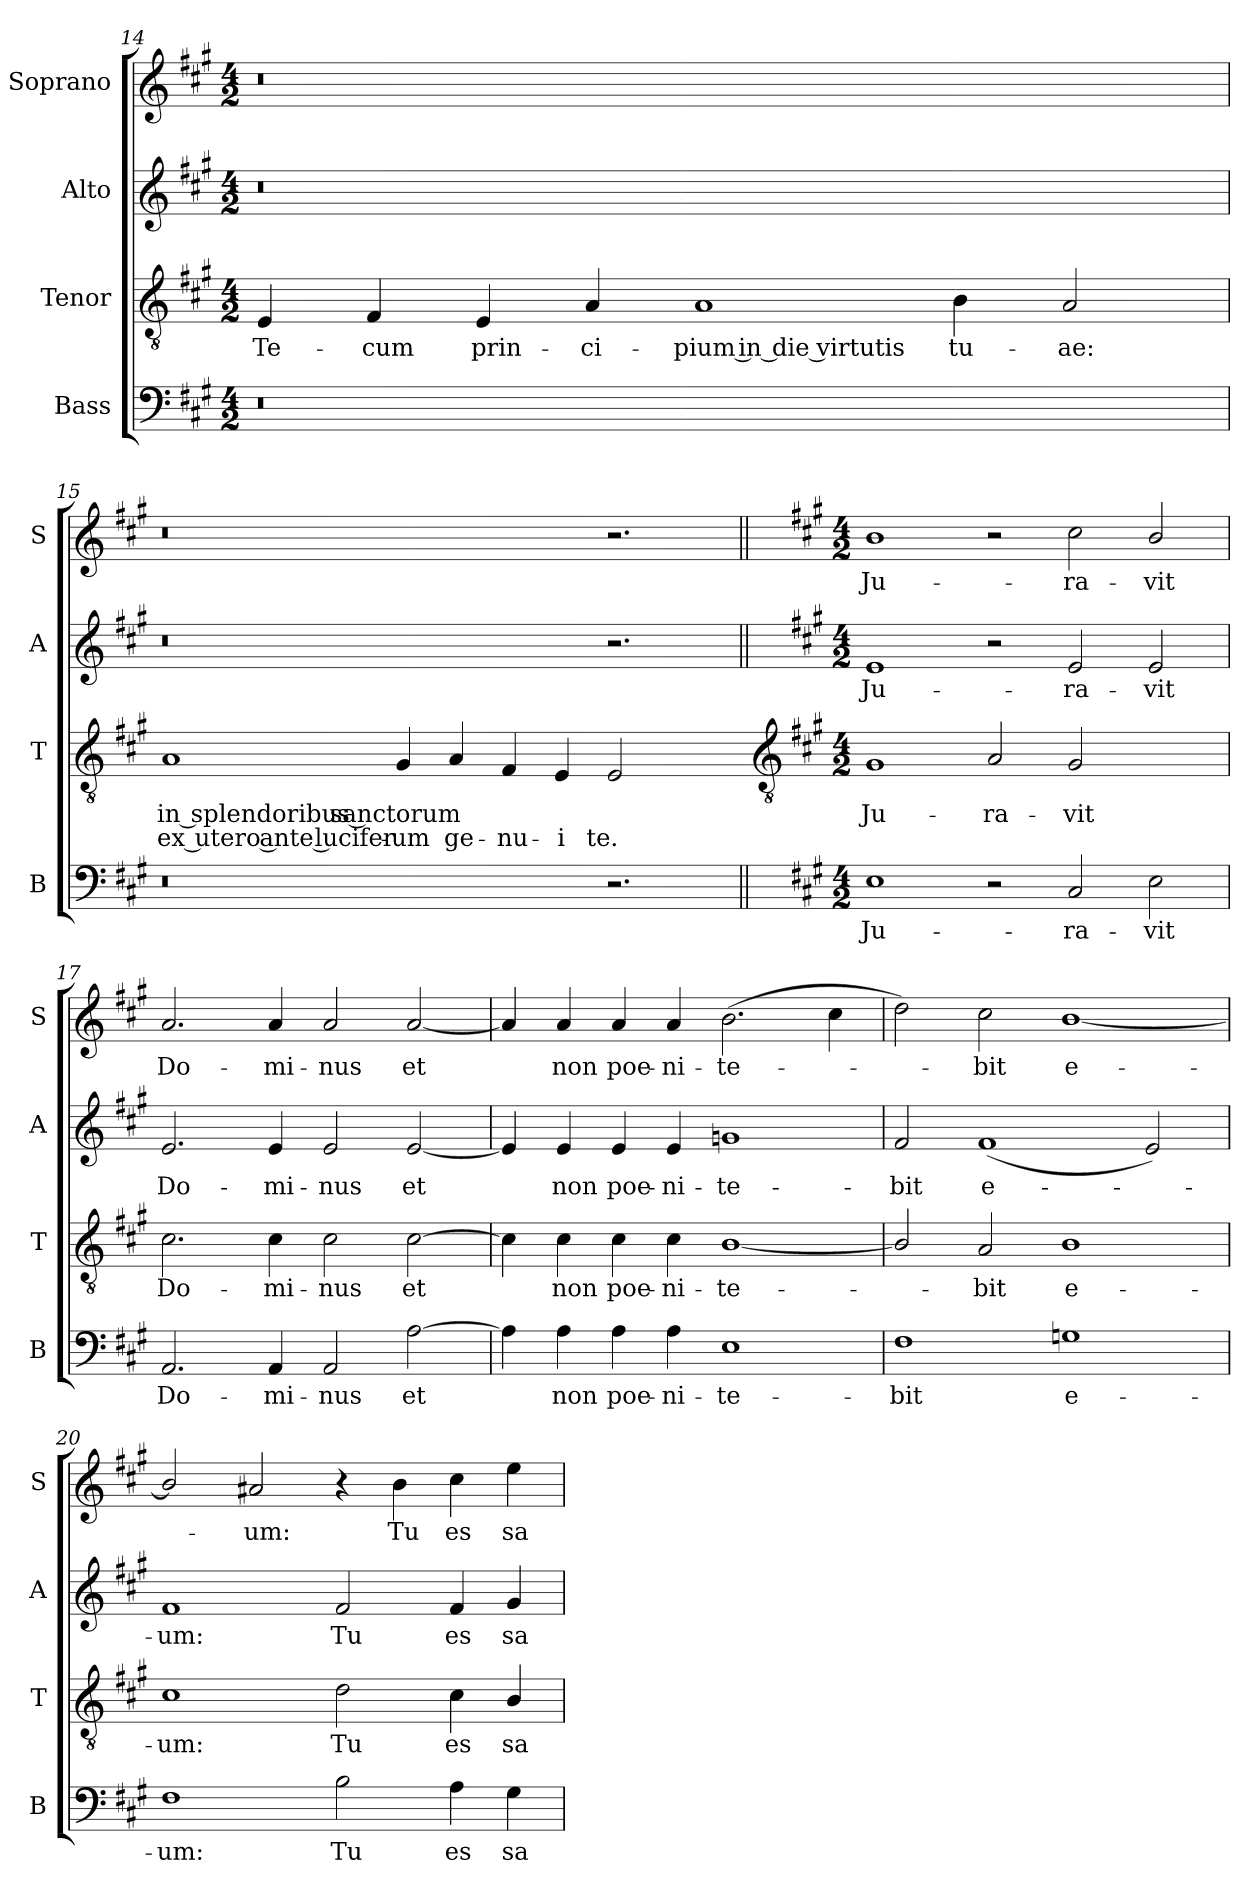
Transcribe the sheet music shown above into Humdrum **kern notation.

**kern	**text	**kern	**text	**text	**kern	**text	**kern	**text
*part4	*part4	*part3	*part3	*part3	*part2	*part2	*part1	*part1
*staff4	*staff4	*staff3	*staff3	*staff3	*staff2	*staff2	*staff1	*staff1
*I"Bass	*	*I"Tenor	*	*	*I"Alto	*	*I"Soprano	*
*I'B	*	*I'T	*	*	*I'A	*	*I'S	*
!!LO:LB:g=z
*clefF4	*	*clefGv2	*	*	*clefG2	*	*clefG2	*
*k[f#c#g#]	*	*k[f#c#g#]	*	*	*k[f#c#g#]	*	*k[f#c#g#]	*
*A:	*	*A:	*	*	*A:	*	*A:	*
*M4/2	*	*M4/2	*	*	*M4/2	*	*M4/2	*
=14	=14	=14	=14	=14	=14	=14	=14	=14
!	!	!	!LO:LY:b	!	!	!	!	!
0r	.	4E	Te-	.	0r	.	0r	.
!	!	!	!LO:LY:b	!	!	!	!	!
.	.	4F#	-cum	.	.	.	.	.
!	!	!	!LO:LY:b	!	!	!	!	!
.	.	4E	prin-	.	.	.	.	.
!	!	!	!LO:LY:b	!	!	!	!	!
.	.	4A	-ci-	.	.	.	.	.
!	!	!	!LO:LY:b	!	!	!	!	!
.	.	1A	-pium in die virtutis	.	.	.	.	.
!	!	!	!LO:LY:b	!	!	!	!	!
2.ryy	.	4B	tu-	.	2.ryy	.	2.ryy	.
!	!	!	!LO:LY:b	!	!	!	!	!
.	.	2A	-ae:	.	.	.	.	.
=15	=15	=15	=15	=15	=15	=15	=15	=15
!	!	!	!LO:LY:b	!LO:LY:b	!	!	!	!
0r	.	1A	in splendoribus sanctorum	ex utero ante lucifer-	0r	.	0r	.
!	!	!	!	!LO:LY:b	!	!	!	!
.	.	4G#	.	-um	.	.	.	.
!	!	!	!	!LO:LY:b	!	!	!	!
.	.	4A	.	ge-	.	.	.	.
!	!	!	!	!LO:LY:b	!	!	!	!
.	.	4F#	.	-nu-	.	.	.	.
!	!	!	!	!LO:LY:b	!	!	!	!
.	.	4E	.	-i	.	.	.	.
!	!	!	!	!LO:LY:b	!	!	!	!
2.r	.	2E	.	te.	2.r	.	2.r	.
.	.	4ryy	.	.	.	.	.	.
!!LO:LB:g=z
=16||	=16||	=16-	=16||	=16||	=16||	=16||	=16||	=16||
*	*	*clefGv2	*	*	*	*	*	*
*k[f#c#g#]	*	*	*	*	*k[f#c#g#]	*	*k[f#c#g#]	*
*A:	*	*	*	*	*A:	*	*A:	*
*M4/2	*	*M4/2	*	*	*M4/2	*	*M4/2	*
!	!LO:LY:b	!	!LO:LY:b	!	!	!LO:LY:b	!	!LO:LY:b
1E	Ju-	1G#	Ju-	.	1e	Ju-	1b	Ju-
!	!	!	!LO:LY:b	!	!	!	!	!
2r	.	2A	-ra-	.	2r	.	2r	.
!	!LO:LY:b	!	!LO:LY:b	!	!	!LO:LY:b	!	!LO:LY:b
2C#	-ra-	2G#	-vit	.	2e	-ra-	2cc#	-ra-
!	!LO:LY:b	!	!	!	!	!LO:LY:b	!	!LO:LY:b
2E	-vit	2ryy	.	.	2e	-vit	2b/	-vit
=17	=17	=17	=17	=17	=17	=17	=17	=17
!	!LO:LY:b	!	!LO:LY:b	!	!	!LO:LY:b	!	!LO:LY:b
2.AA	Do-	2.c#	Do-	.	2.e	Do-	2.a	Do-
!	!LO:LY:b	!	!LO:LY:b	!	!	!LO:LY:b	!	!LO:LY:b
4AA	-mi-	4c#	-mi-	.	4e	-mi-	4a	-mi-
!	!LO:LY:b	!	!LO:LY:b	!	!	!LO:LY:b	!	!LO:LY:b
2AA	-nus	2c#	-nus	.	2e	-nus	2a	-nus
!	!LO:LY:b	!	!LO:LY:b	!	!	!LO:LY:b	!	!LO:LY:b
[2A	et	[2c#	et	.	[2e	et	[2a	et
=18	=18	=18	=18	=18	=18	=18	=18	=18
4A]	.	4c#]	.	.	4e]	.	4a]	.
!	!LO:LY:b	!	!LO:LY:b	!	!	!LO:LY:b	!	!LO:LY:b
4A	non	4c#	non	.	4e	non	4a	non
!	!LO:LY:b	!	!LO:LY:b	!	!	!LO:LY:b	!	!LO:LY:b
4A	poe-	4c#	poe-	.	4e	poe-	4a	poe-
!	!LO:LY:b	!	!LO:LY:b	!	!	!LO:LY:b	!	!LO:LY:b
4A	-ni-	4c#	-ni-	.	4e	-ni-	4a	-ni-
!	!LO:LY:b	!	!LO:LY:b	!	!	!LO:LY:b	!	!LO:LY:b
1E	-te-	[1B/	-te-	.	1gn	-te-	(>2.b	-te-
.	.	.	.	.	.	.	4cc#	.
=19	=19	=19	=19	=19	=19	=19	=19	=19
!	!LO:LY:b	!	!	!	!	!LO:LY:b	!	!
1F#	-bit	2B/]	.	.	2f#	-bit	2dd)	.
!	!	!	!LO:LY:b	!	!	!LO:LY:b	!	!LO:LY:b
.	.	2A	bit	.	(<1f#	e-	2cc#	bit
!	!LO:LY:b	!	!LO:LY:b	!	!	!	!	!LO:LY:b
1Gn	e-	1B	e-	.	.	.	[1b/	e-
.	.	.	.	.	2e)	.	.	.
=20	=20	=20	=20	=20	=20	=20	=20	=20
!	!LO:LY:b	!	!LO:LY:b	!	!	!LO:LY:b	!	!
1F#	-um:	1c#	-um:	.	1f#	um:	2b/]	.
!	!	!	!	!	!	!	!	!LO:LY:b
.	.	.	.	.	.	.	2a#X	um:
!	!LO:LY:b	!	!LO:LY:b	!	!	!LO:LY:b	!	!
2B	Tu	2d	Tu	.	2f#	Tu	4r	.
!	!	!	!	!	!	!	!	!LO:LY:b
.	.	.	.	.	.	.	4b	Tu
!	!LO:LY:b	!	!LO:LY:b	!	!	!LO:LY:b	!	!LO:LY:b
4A	es	4c#	es	.	4f#	es	4cc#	es
!	!LO:LY:b	!	!LO:LY:b	!	!	!LO:LY:b	!	!LO:LY:b
4G#	sa-	4B/	sa-	.	4g#	sa-	4ee	sa-
=	=	=	=	=	=	=	=	=
*-	*-	*-	*-	*-	*-	*-	*-	*-
